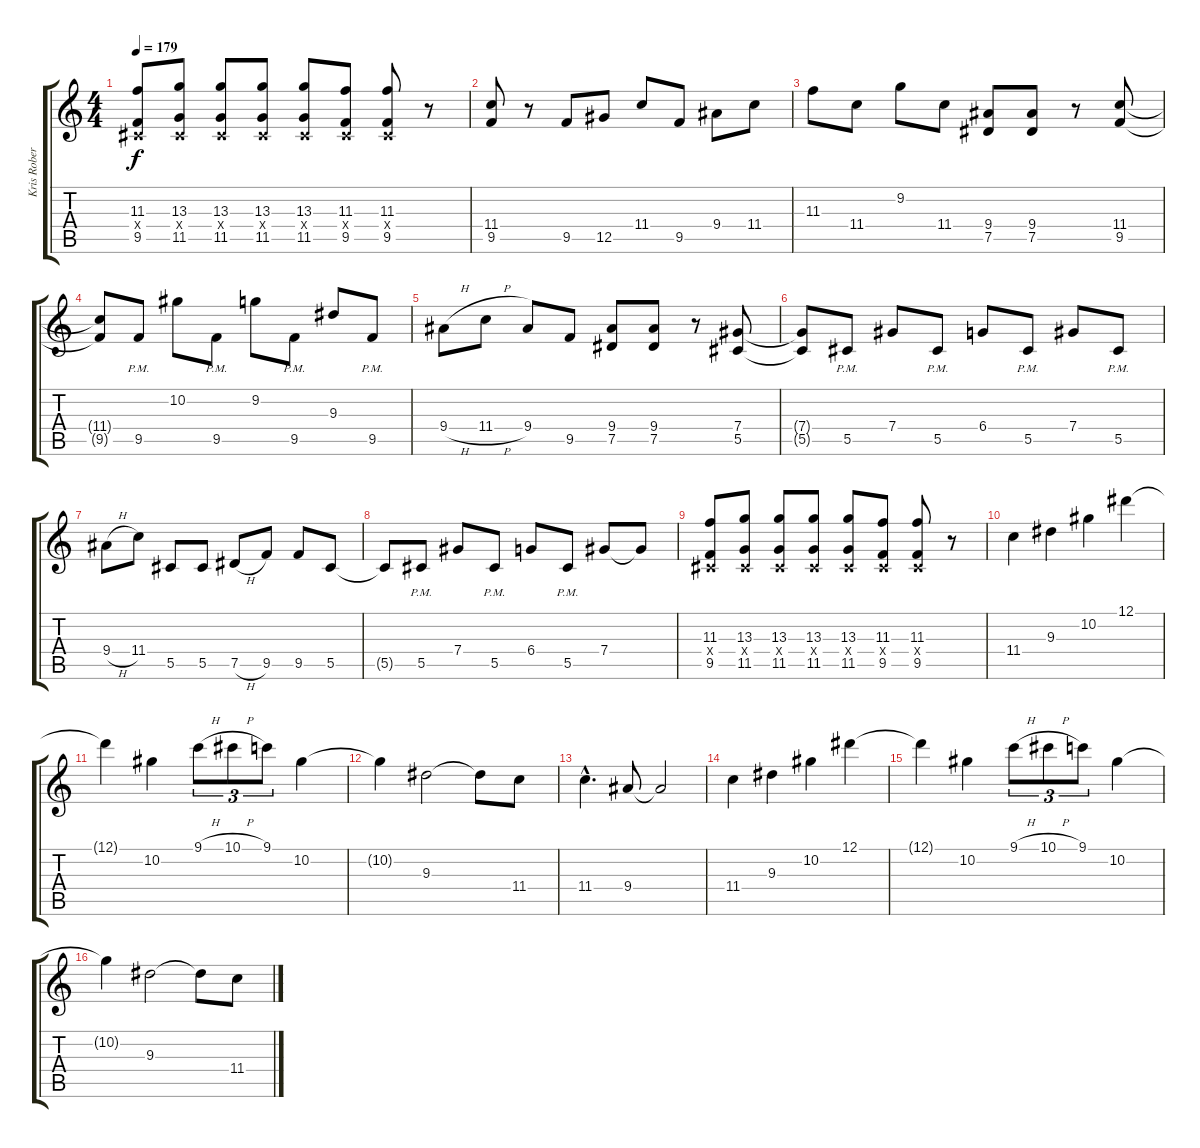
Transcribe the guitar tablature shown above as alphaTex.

\track ("Kris Roberts" "Kris Rober") {instrument overdrivenguitar}
\staff {score tabs}
\tuning (Eb4 Bb3 Gb3 Db3 Ab2 Db2) {hide}
\ts (4 4)
\tempo 179
\clef g2
\ks c
(11.3 0.4{x} 9.5).8{dy f} (13.3 0.4{x} 11.5).8 (13.3 0.4{x} 11.5).8 (13.3 0.4{x} 11.5).8 (13.3 0.4{x} 11.5).8 (11.3 0.4{x} 9.5).8 (11.3 0.4{x} 9.5).8 r.8 |
(11.4 9.5).8 r.8 9.5.8 12.5.8 11.4.8 9.5.8 9.4.8 11.4.8 |
11.3.8 11.4.8 9.2.8 11.4.8 (9.4 7.5).8 (9.4 7.5).8 r.8 (11.4 9.5).8 |
(11.4{t} 9.5{t}).8 9.5{pm}.8 10.2.8 9.5{pm}.8 9.2.8 9.5{pm}.8 9.3.8 9.5{pm}.8 |
9.4{h}.8 11.4{h}.8 9.4.8 9.5.8 (9.4 7.5).8 (9.4 7.5).8 r.8 (7.4 5.5).8 |
(7.4{t} 5.5{t}).8 5.5{pm}.8 7.4.8 5.5{pm}.8 6.4.8 5.5{pm}.8 7.4.8 5.5{pm}.8 |
9.4{h}.8 11.4.8 5.5.8 5.5.8 7.5{h}.8 9.5.8 9.5.8 5.5.8 |
5.5{t}.8 5.5{pm}.8 7.4.8 5.5{pm}.8 6.4.8 5.5{pm}.8 7.4.8 7.4{t}.8 |
(11.3 0.4{x} 9.5).8 (13.3 0.4{x} 11.5).8 (13.3 0.4{x} 11.5).8 (13.3 0.4{x} 11.5).8 (13.3 0.4{x} 11.5).8 (11.3 0.4{x} 9.5).8 (11.3 0.4{x} 9.5).8 r.8 |
11.4.4 9.3.4 10.2.4 12.1.4 |
12.1{t}.4 10.2.4 9.1{h}.8{tu (3 2)} 10.1{h}.8{tu (3 2)} 9.1.8{tu (3 2)} 10.2.4 |
10.2{t}.4 9.3.2 9.3{t}.8 11.4.8 |
11.4{hac}.4{d} 9.4.8 9.4{t}.2 |
11.4.4 9.3.4 10.2.4 12.1.4 |
12.1{t}.4 10.2.4 9.1{h}.8{tu (3 2)} 10.1{h}.8{tu (3 2)} 9.1.8{tu (3 2)} 10.2.4 |
10.2{t}.4 9.3.2 9.3{t}.8 11.4.8
